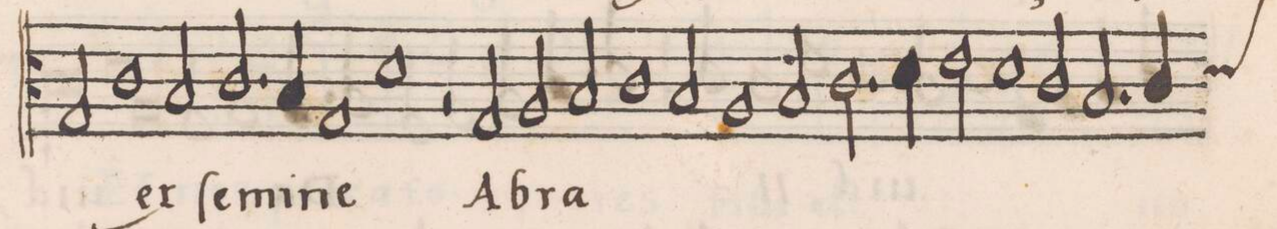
**kern	**text
*I"ALTVS	*
*clefC3	*
*k[]	*
*met(c)	*
*M2/1	*
2G/	-ne
*	*Xij
1c	ex
2B/	.
=33	=33
2.c/	ſe-
4B/	-mi-
1G	-ne
=34	=34
1d	.
2r	.
2G/	A-
=35	=35
2A/	-bra-
2B/	.
1c	.
=36	=36
2B/	.
1A	.
2B/	.
=37	=37
2.c\	.
4d\	.
2e\	.
1d	.
=38	=38
2c/	.
2.B/	.
*custos:d	*
4c/	.
=39	=39
*-	*-
